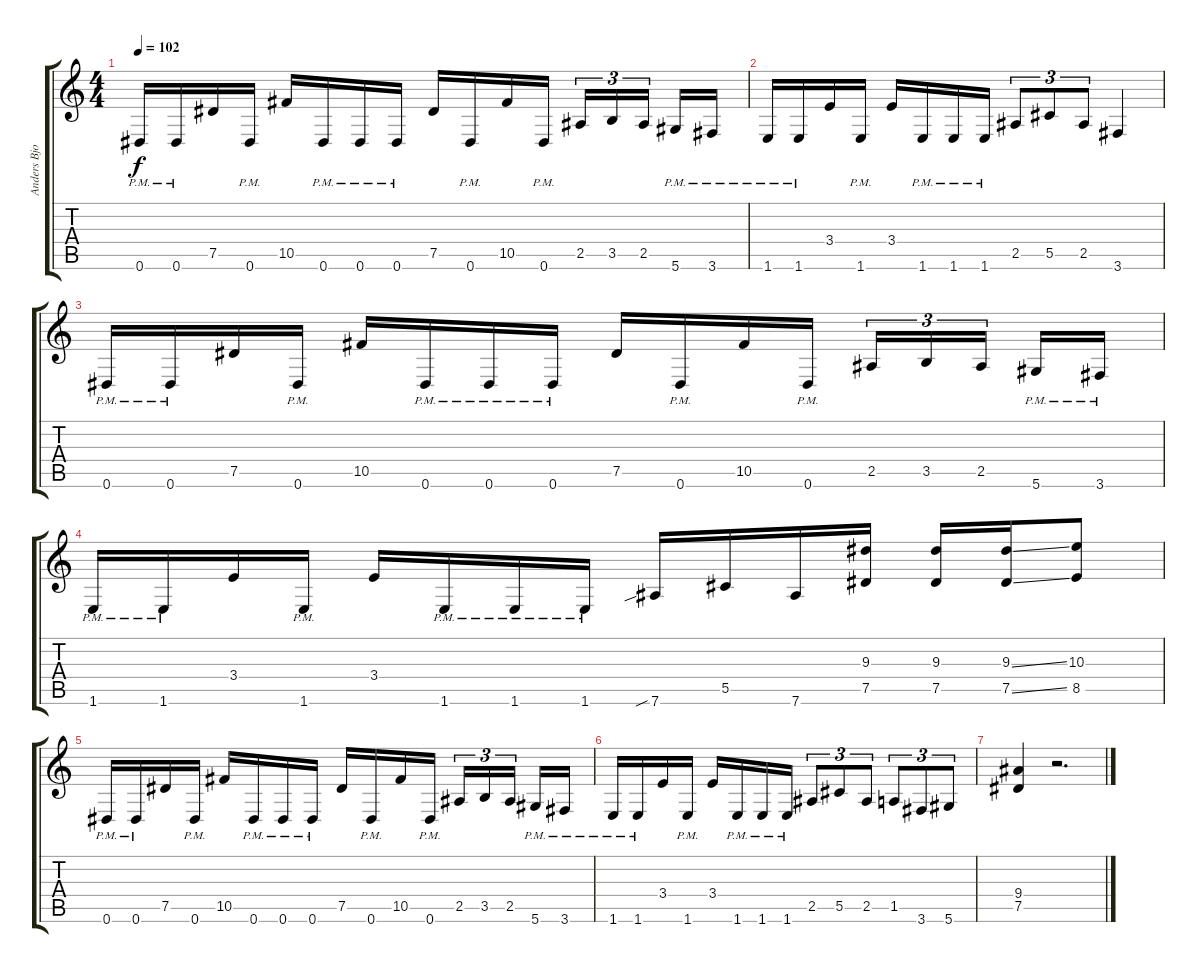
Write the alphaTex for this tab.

\track ("Anders Bjorler" "Anders Bjo") {instrument distortionguitar}
\staff {score tabs}
\tuning (Eb4 Bb3 Gb3 Db3 Ab2 Eb2) {hide}
\ts (4 4)
\tempo 102
\clef g2
\ks c
0.6{pm}.16{dy f} 0.6{pm}.16 7.5.16 0.6{pm}.16 10.5.16 0.6{pm}.16 0.6{pm}.16 0.6{pm}.16 7.5.16 0.6{pm}.16 10.5.16 0.6{pm}.16 2.5.16{tu (3 2)} 3.5.16{tu (3 2)} 2.5.16{tu (3 2) beam splitsecondary} 5.6{pm}.16 3.6{pm}.16 |
1.6{pm}.16 1.6{pm}.16 3.4.16 1.6{pm}.16 3.4.16 1.6{pm}.16 1.6{pm}.16 1.6{pm}.16 2.5.8{tu (3 2)} 5.5.8{tu (3 2)} 2.5.8{tu (3 2)} 3.6.4 |
0.6{pm}.16 0.6{pm}.16 7.5.16 0.6{pm}.16 10.5.16 0.6{pm}.16 0.6{pm}.16 0.6{pm}.16 7.5.16 0.6{pm}.16 10.5.16 0.6{pm}.16 2.5.16{tu (3 2)} 3.5.16{tu (3 2)} 2.5.16{tu (3 2) beam splitsecondary} 5.6{pm}.16 3.6{pm}.16 |
1.6{pm}.16 1.6{pm}.16 3.4.16 1.6{pm}.16 3.4.16 1.6{pm}.16 1.6{pm}.16 1.6{pm}.16 7.6{sib}.16 5.5.16 7.6.16 (9.3 7.5).16 (9.3 7.5).16 (9.3{ss} 7.5{ss}).16 (10.3 8.5).8 |
0.6{pm}.16 0.6{pm}.16 7.5.16 0.6{pm}.16 10.5.16 0.6{pm}.16 0.6{pm}.16 0.6{pm}.16 7.5.16 0.6{pm}.16 10.5.16 0.6{pm}.16 2.5.16{tu (3 2)} 3.5.16{tu (3 2)} 2.5.16{tu (3 2) beam splitsecondary} 5.6{pm}.16 3.6{pm}.16 |
1.6{pm}.16 1.6{pm}.16 3.4.16 1.6{pm}.16 3.4.16 1.6{pm}.16 1.6{pm}.16 1.6{pm}.16 2.5.8{tu (3 2)} 5.5.8{tu (3 2)} 2.5.8{tu (3 2)} 1.5.8{tu (3 2)} 3.6.8{tu (3 2)} 5.6.8{tu (3 2)} |
(9.4 7.5).4 r.2{d}
